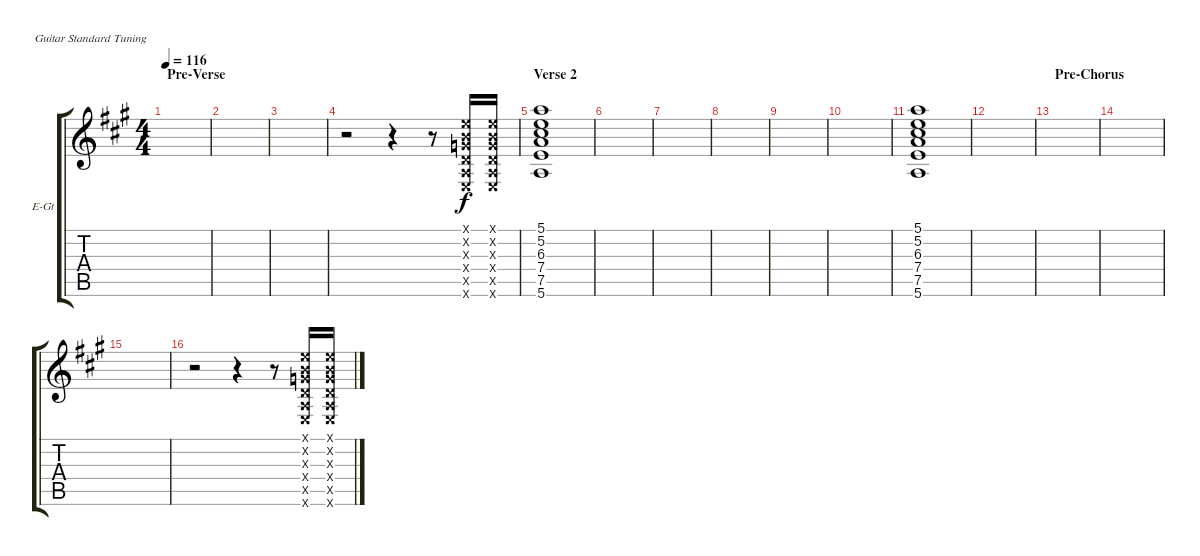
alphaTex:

\defaultSystemsLayout 4
\bracketExtendMode groupsimilarinstruments
\firstSystemTrackNameOrientation horizontal
\otherSystemsTrackNameOrientation horizontal
\track ("Electric Guitar" "E-Gt") {instrument overdrivenguitar}
\staff {score tabs}
\tuning (E4 B3 G3 D3 A2 E2)
\ts (4 4)
\section ("" "Pre-Verse")
\tempo 116
\clef g2
\scale
0.333333
\ks a
|
\scale
0.333333 |
\scale
0.333333 |
\scale
0.333333 r.2 r.4 r.8 (0.3{x} 0.1{x} 0.2{x} 0.4{x} 0.5{x} 0.6{x}).16 (0.3{x} 0.1{x} 0.2{x} 0.4{x} 0.5{x} 0.6{x}).16 |
\section ("" "Verse 2")
\scale
0.333333 (5.6 7.5 5.2 7.4 6.3 5.1).1 |
\scale
0.333333 |
\scale
0.333333 |
\scale
0.333333 |
\scale
0.333333 |
\scale
0.333333 |
\scale
0.333333 (5.6 7.5 5.2 7.4 6.3 5.1).1 |
\scale
0.333333 |
\section ("" "Pre-Chorus")
\scale
0.333333 |
\scale
0.333333 |
\scale
0.333333 |
\scale
0.333333 r.2 r.4 r.8 (0.3{x} 0.1{x} 0.2{x} 0.4{x} 0.5{x} 0.6{x}).16 (0.3{x} 0.1{x} 0.2{x} 0.4{x} 0.5{x} 0.6{x}).16
